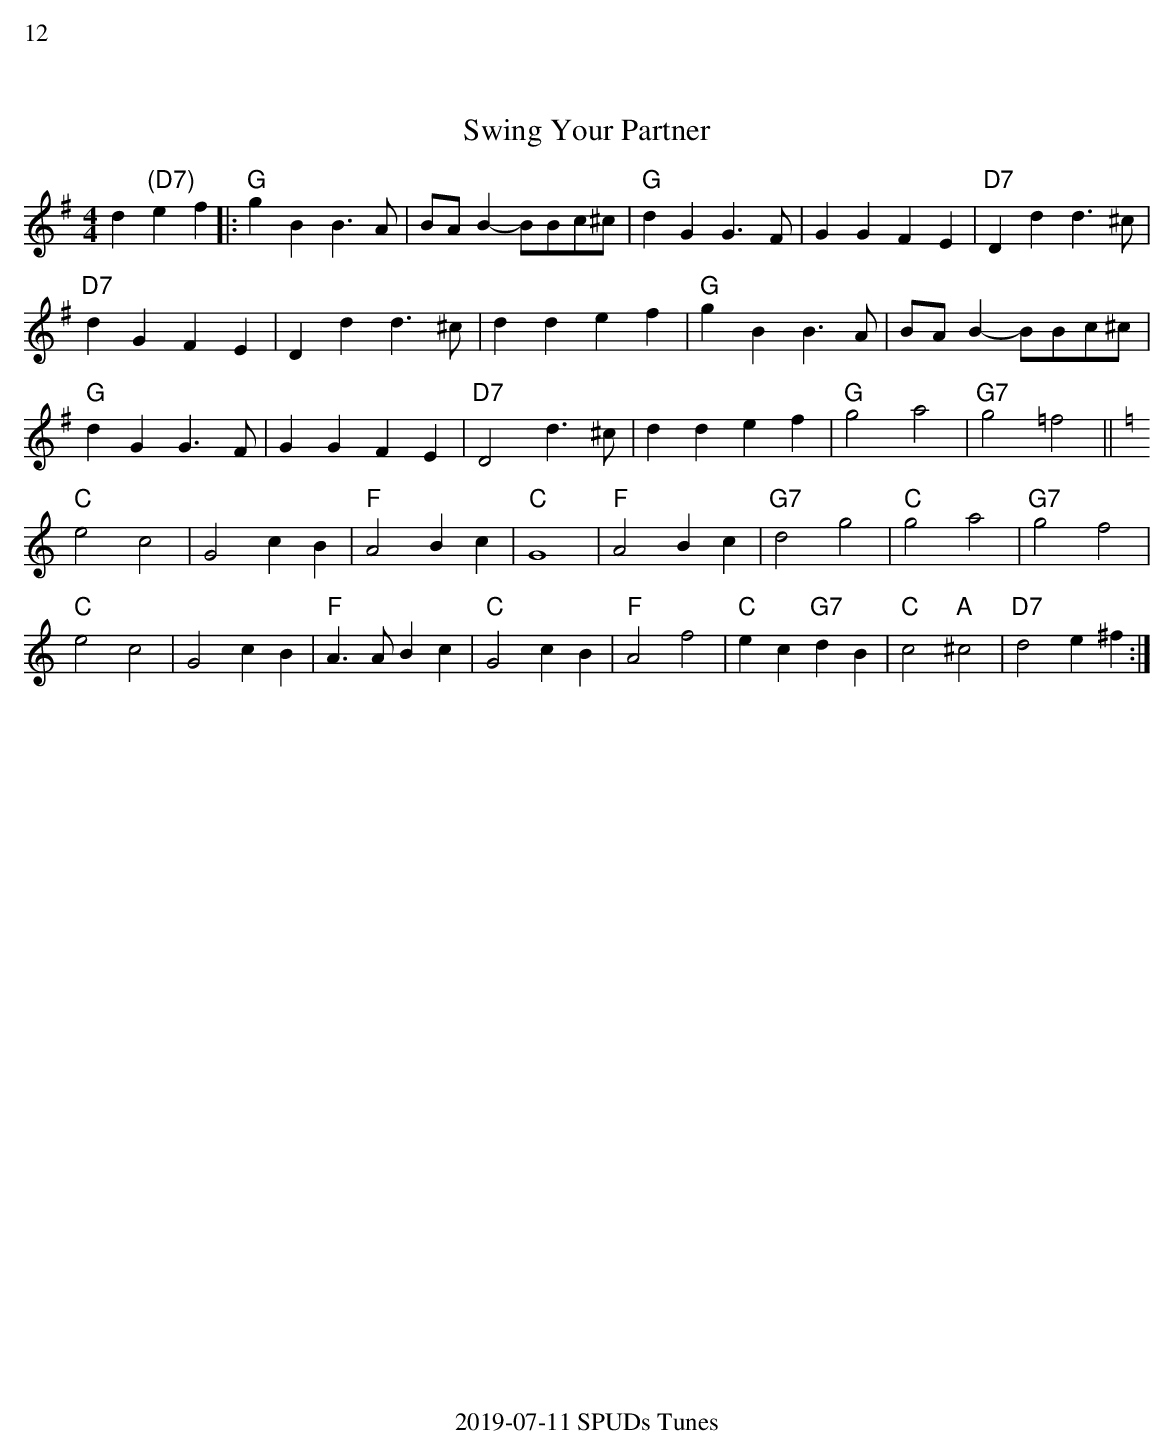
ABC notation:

X:1
%%text 12
T:Swing Your Partner
L:1/4
M:4/4
K:G
d"(D7)"ef|:"G"gBB>A|B/A/ B-B/B/c/^c/|"G"dGG>F| GGFE|"D7"Ddd>^c|
"D7"dGFE|Ddd>^c|ddef| "G"gBB>A|B/A/ B-B/B/c/^c/|
"G"dGG>F|GGFE|"D7"D2d>^c| ddef|"G"g2 a2|"G7"g2 =f2||
K:C
"C"e2 c2|G2 cB|"F"A2Bc|"C"G4| "F"A2Bc|"G7"d2g2|"C"g2 a2|"G7"g2f2|
"C"e2 c2|G2 cB|"F"A>ABc|"C"G2cB|"F"A2f2|"C"ec"G7"dB|"C"c2"A"^c2|"D7"d2e^f:|
